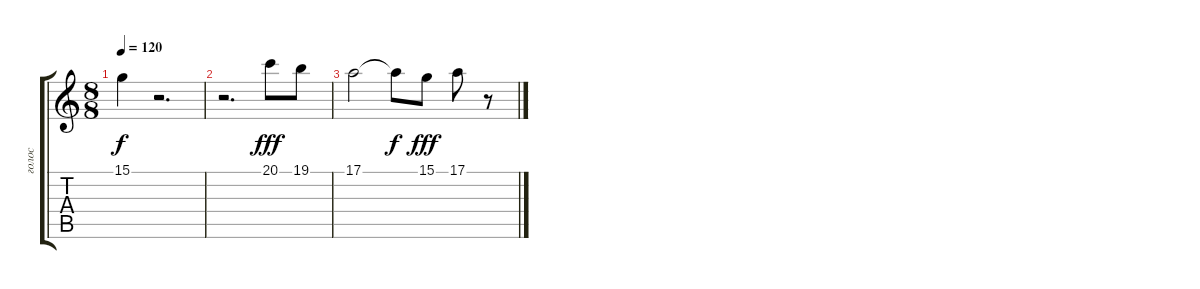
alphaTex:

\track ("голос" "голос") {instrument piccolo}
\staff {score tabs}
\tuning (E4 B3 G3 D3 A2 E2) {hide}
\ts (8 8)
\tempo 120
\clef g2
\ks c
15.1{t}.4{dy f} r.2{d} |
r.2{d} 20.1.8{dy fff volume 4} 19.1.8{volume 4} |
17.1.2{volume 3} 17.1{t}.8{dy f} 15.1.8{dy fff volume 2} 17.1.8 r.8
